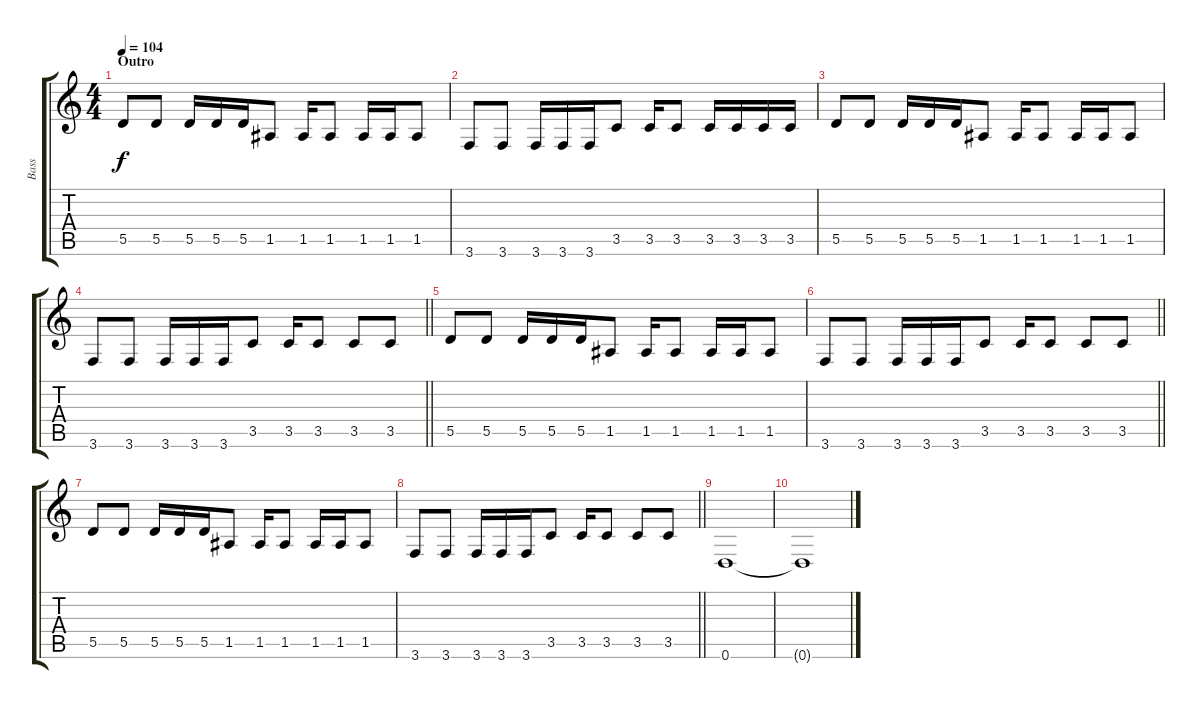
\track ("Bass" "Bass") {instrument electricbassfinger}
\staff {score tabs}
\tuning (E4 B3 G3 D3 A2 D2) {hide}
\ts (4 4)
\section ("" "Outro")
\tempo 104
\clef g2
\ks c
5.5{t}.8{dy f} 5.5.8 5.5.16 5.5.16 5.5.16 1.5.8 1.5.16 1.5.8 1.5.16 1.5.16 1.5.8 |
3.6.8 3.6.8 3.6.16 3.6.16 3.6.16 3.5.8 3.5.16 3.5.8 3.5.16 3.5.16 3.5.16 3.5.16 |
5.5.8 5.5.8 5.5.16 5.5.16 5.5.16 1.5.8 1.5.16 1.5.8 1.5.16 1.5.16 1.5.8 |
\barLineRight lightlight
3.6.8 3.6.8 3.6.16 3.6.16 3.6.16 3.5.8 3.5.16 3.5.8 3.5.8 3.5.8 |
5.5.8 5.5.8 5.5.16 5.5.16 5.5.16 1.5.8 1.5.16 1.5.8 1.5.16 1.5.16 1.5.8 |
\barLineRight lightlight
3.6.8 3.6.8 3.6.16 3.6.16 3.6.16 3.5.8 3.5.16 3.5.8 3.5.8 3.5.8 |
5.5.8 5.5.8 5.5.16 5.5.16 5.5.16 1.5.8 1.5.16 1.5.8 1.5.16 1.5.16 1.5.8 |
\barLineRight lightlight
3.6.8 3.6.8 3.6.16 3.6.16 3.6.16 3.5.8 3.5.16 3.5.8 3.5.8 3.5.8 |
0.6.1 |
0.6{t}.1
